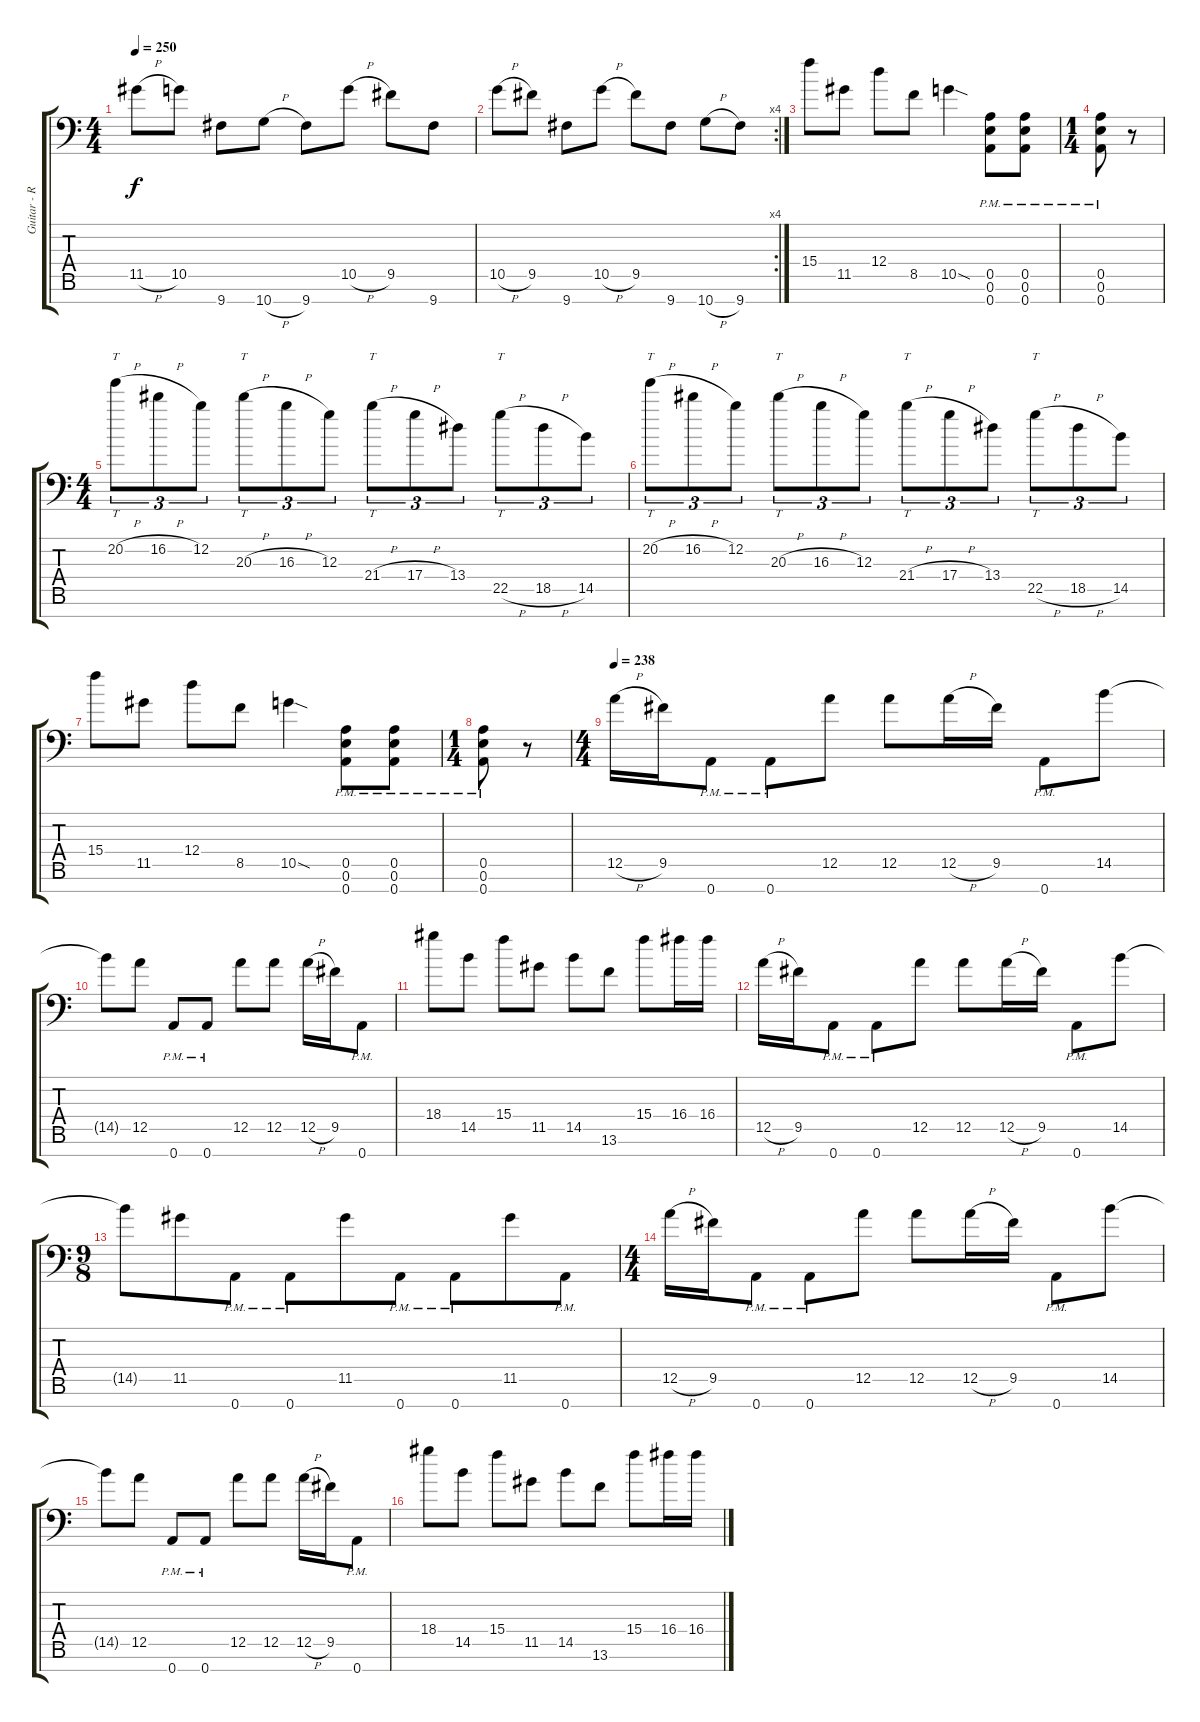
\track ("Guitar - Right channel" "Guitar - R") {instrument distortionguitar}
\staff {score tabs}
\tuning (E4 B3 G3 D3 A2 E2 A1) {hide}
\ts (4 4)
\tempo 250
\clef f4
\ks c
11.5{h}.8{dy f} 10.5.8 9.7.8 10.7{h}.8 9.7.8 10.5{h}.8 9.5.8 9.7.8 |
\rc 4
10.5{h}.8 9.5.8 9.7.8 10.5{h}.8 9.5.8 9.7.8 10.7{h}.8 9.7.8 |
15.4.8 11.5.8 12.4.8 8.5.8 10.5{sod}.4 (0.5{pm} 0.6{pm} 0.7{pm}).8 (0.5{pm} 0.6{pm} 0.7{pm}).8 |
\ts (1 4)
(0.5{pm} 0.6{pm} 0.7{pm}).8 r.8 |
\ts (4 4)
20.2{h}.8{tt tu (3 2)} 16.2{h}.8{tu (3 2)} 12.2.8{tu (3 2)} 20.3{h}.8{tt tu (3 2)} 16.3{h}.8{tu (3 2)} 12.3.8{tu (3 2)} 21.4{h}.8{tt tu (3 2)} 17.4{h}.8{tu (3 2)} 13.4.8{tu (3 2)} 22.5{h}.8{tt tu (3 2)} 18.5{h}.8{tu (3 2)} 14.5.8{tu (3 2)} |
20.2{h}.8{tt tu (3 2)} 16.2{h}.8{tu (3 2)} 12.2.8{tu (3 2)} 20.3{h}.8{tt tu (3 2)} 16.3{h}.8{tu (3 2)} 12.3.8{tu (3 2)} 21.4{h}.8{tt tu (3 2)} 17.4{h}.8{tu (3 2)} 13.4.8{tu (3 2)} 22.5{h}.8{tt tu (3 2)} 18.5{h}.8{tu (3 2)} 14.5.8{tu (3 2)} |
15.4.8 11.5.8 12.4.8 8.5.8 10.5{sod}.4 (0.5{pm} 0.6{pm} 0.7{pm}).8 (0.5{pm} 0.6{pm} 0.7{pm}).8 |
\ts (1 4)
(0.5{pm} 0.6{pm} 0.7{pm}).8 r.8 |
\ts (4 4)
\tempo 238
12.5{h}.16 9.5.16 0.7{pm}.8 0.7{pm}.8 12.5.8 12.5.8 12.5{h}.16 9.5.16 0.7{pm}.8 14.5.8 |
14.5{t}.8 12.5.8 0.7{pm}.8 0.7{pm}.8 12.5.8 12.5.8 12.5{h}.16 9.5.16 0.7{pm}.8 |
18.4.8 14.5.8 15.4.8 11.5.8 14.5.8 13.6.8 15.4.8 16.4.16 16.4.16 |
12.5{h}.16 9.5.16 0.7{pm}.8 0.7{pm}.8 12.5.8 12.5.8 12.5{h}.16 9.5.16 0.7{pm}.8 14.5.8 |
\ts (9 8)
14.5{t}.8 11.5.8 0.7{pm}.8 0.7{pm}.8 11.5.8 0.7{pm}.8 0.7{pm}.8 11.5.8 0.7{pm}.8 |
\ts (4 4)
12.5{h}.16 9.5.16 0.7{pm}.8 0.7{pm}.8 12.5.8 12.5.8 12.5{h}.16 9.5.16 0.7{pm}.8 14.5.8 |
14.5{t}.8 12.5.8 0.7{pm}.8 0.7{pm}.8 12.5.8 12.5.8 12.5{h}.16 9.5.16 0.7{pm}.8 |
18.4.8 14.5.8 15.4.8 11.5.8 14.5.8 13.6.8 15.4.8 16.4.16 16.4.16
